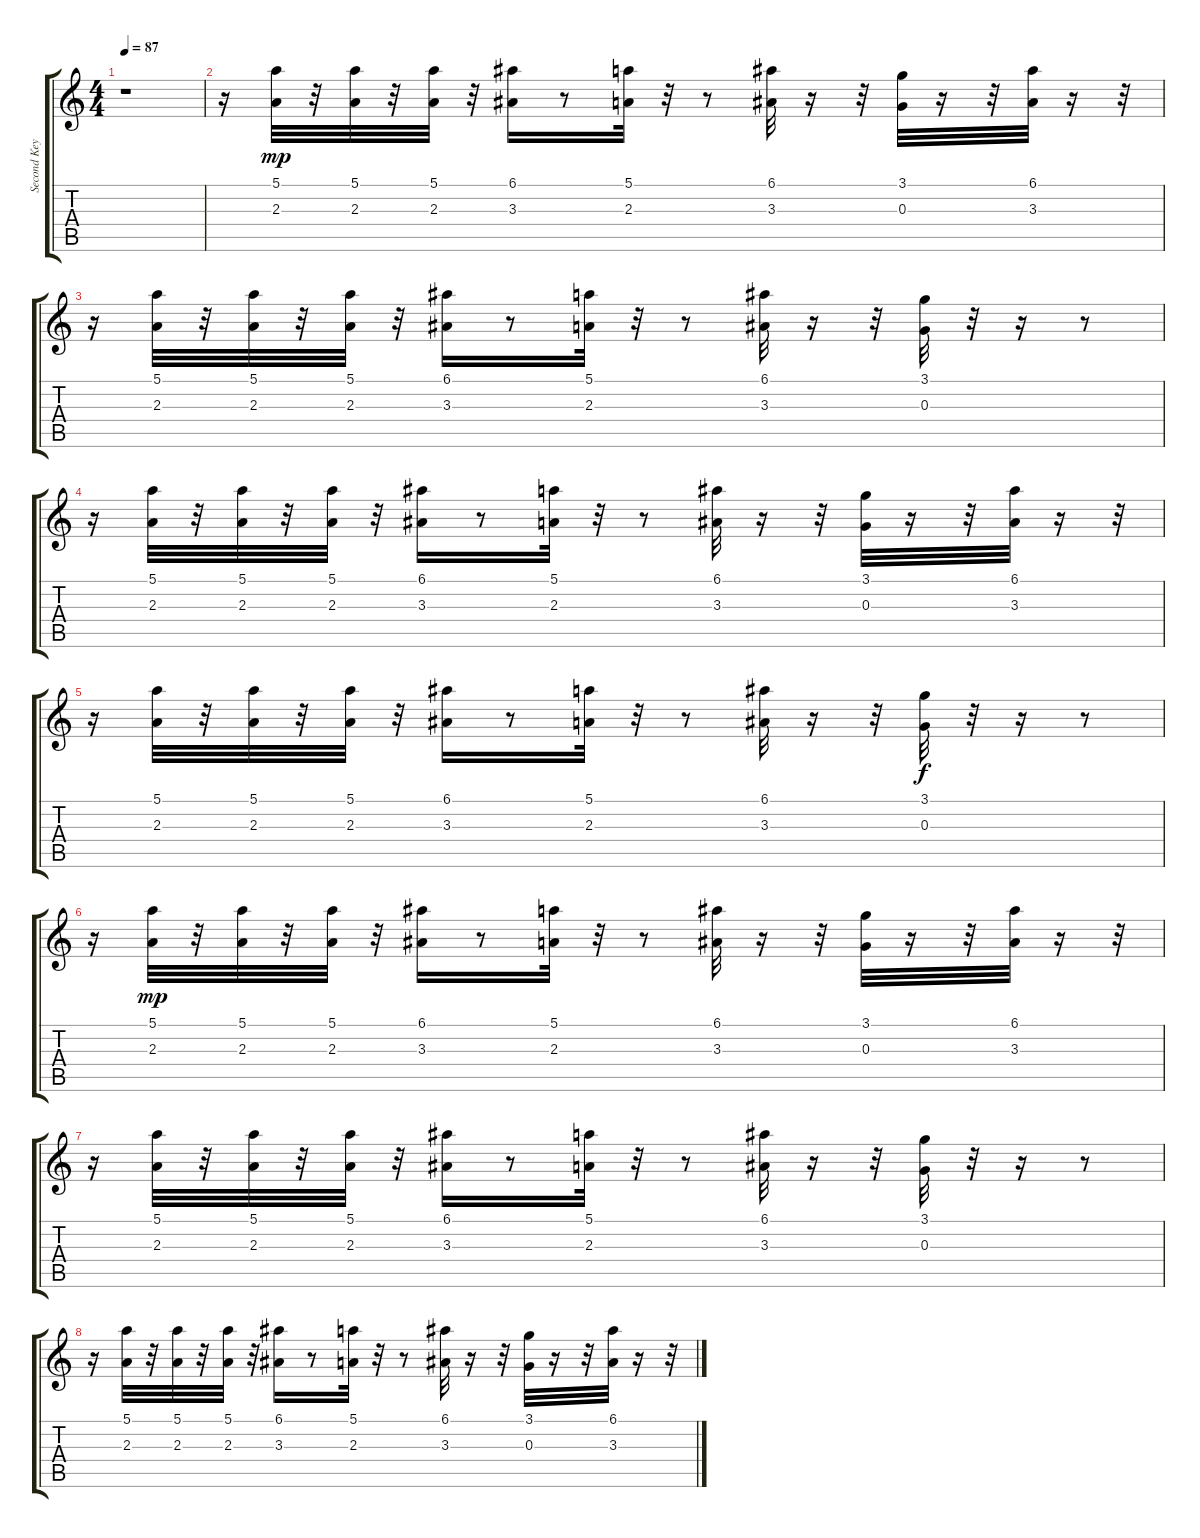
\track ("Second Keyboard" "Second Key") {instrument synthbass1}
\staff {score tabs}
\tuning (E4 B3 G3 D3 A2 D2) {hide}
\ts (4 4)
\tempo 87
\clef g2
\ks c
r.1{dy f} |
r.16 (5.1 2.3).32{dy mp} r.32 (5.1 2.3).32 r.32 (5.1 2.3).32 r.32 (6.1 3.3).16 r.8 (5.1 2.3).32 r.32 r.8 (6.1 3.3).32 r.16 r.32 (3.1 0.3).32 r.16 r.32 (6.1 3.3).32 r.16 r.32 |
r.16 (5.1 2.3).32 r.32 (5.1 2.3).32 r.32 (5.1 2.3).32 r.32 (6.1 3.3).16 r.8 (5.1 2.3).32 r.32 r.8 (6.1 3.3).32 r.16 r.32 (3.1 0.3).32 r.32 r.16 r.8 |
r.16 (5.1 2.3).32 r.32 (5.1 2.3).32 r.32 (5.1 2.3).32 r.32 (6.1 3.3).16 r.8 (5.1 2.3).32 r.32 r.8 (6.1 3.3).32 r.16 r.32 (3.1 0.3).32 r.16 r.32 (6.1 3.3).32 r.16 r.32 |
r.16 (5.1 2.3).32 r.32 (5.1 2.3).32 r.32 (5.1 2.3).32 r.32 (6.1 3.3).16 r.8 (5.1 2.3).32 r.32 r.8 (6.1 3.3).32 r.16 r.32 (3.1 0.3).32{dy f} r.32 r.16 r.8 |
r.16 (5.1 2.3).32{dy mp} r.32 (5.1 2.3).32 r.32 (5.1 2.3).32 r.32 (6.1 3.3).16 r.8 (5.1 2.3).32 r.32 r.8 (6.1 3.3).32 r.16 r.32 (3.1 0.3).32 r.16 r.32 (6.1 3.3).32 r.16 r.32 |
r.16 (5.1 2.3).32 r.32 (5.1 2.3).32 r.32 (5.1 2.3).32 r.32 (6.1 3.3).16 r.8 (5.1 2.3).32 r.32 r.8 (6.1 3.3).32 r.16 r.32 (3.1 0.3).32 r.32 r.16 r.8 |
r.16 (5.1 2.3).32 r.32 (5.1 2.3).32 r.32 (5.1 2.3).32 r.32 (6.1 3.3).16 r.8 (5.1 2.3).32 r.32 r.8 (6.1 3.3).32 r.16 r.32 (3.1 0.3).32 r.16 r.32 (6.1 3.3).32 r.16 r.32
